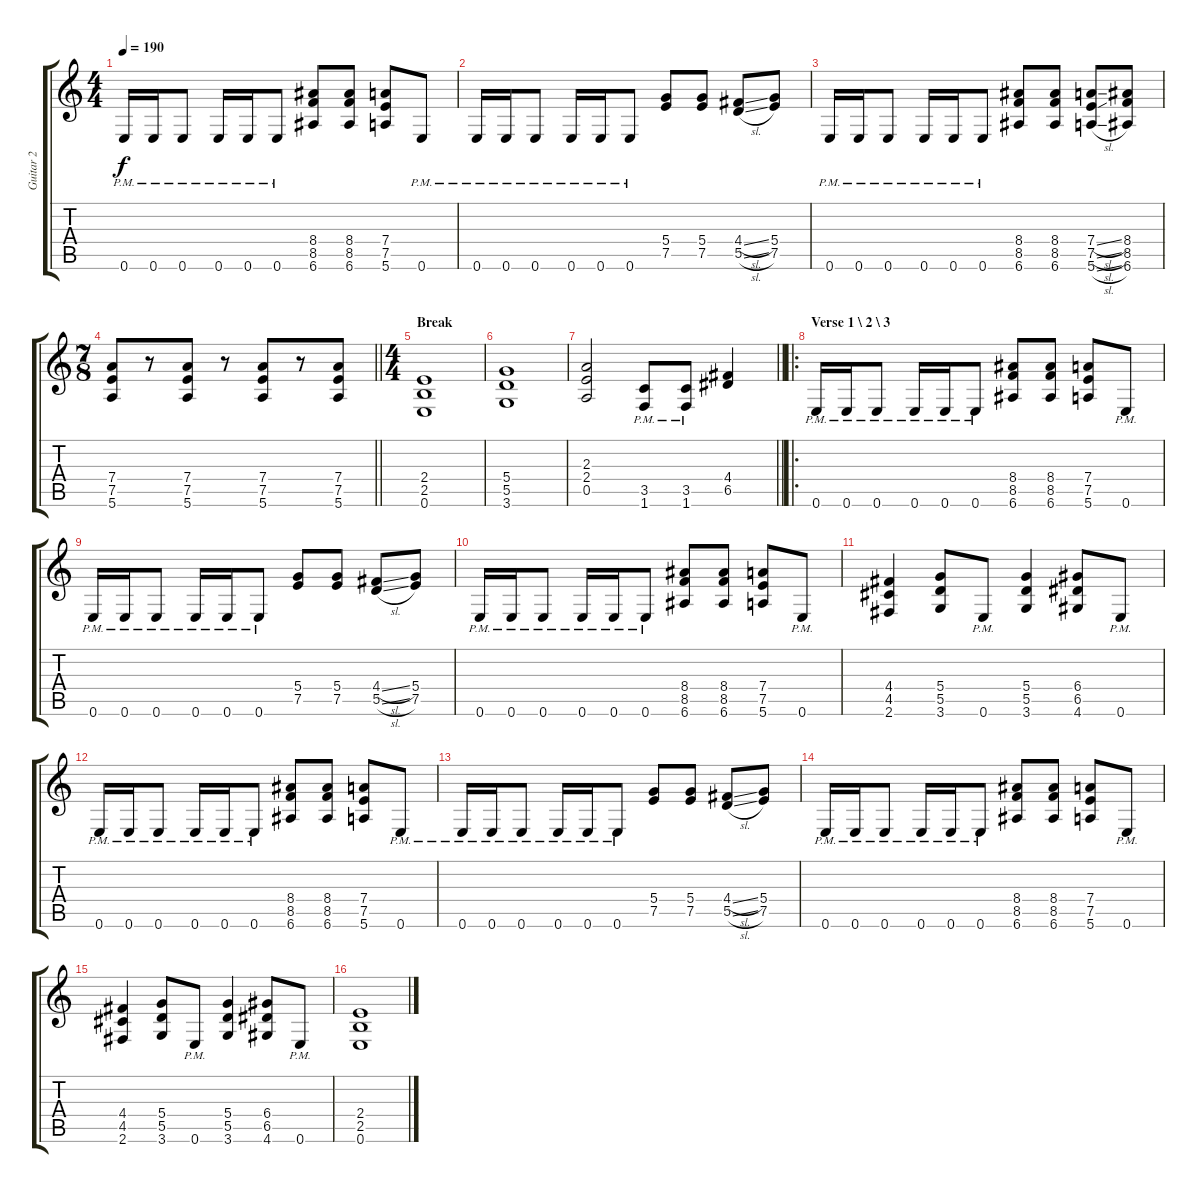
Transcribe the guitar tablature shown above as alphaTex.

\track ("Guitar 2" "Guitar 2") {instrument distortionguitar}
\staff {score tabs}
\tuning (E4 B3 G3 D3 A2 E2) {hide}
\ts (4 4)
\tempo 190
\clef g2
\ks c
0.6{pm}.16{dy f} 0.6{pm}.16{beam merge} 0.6{pm}.8{beam split} 0.6{pm}.16 0.6{pm}.16{beam merge} 0.6{pm}.8{beam split} (8.4 8.5 6.6).8{beam merge} (8.4 8.5 6.6).8 (7.4 7.5 5.6).8 0.6{pm}.8 |
0.6{pm}.16 0.6{pm}.16 0.6{pm}.8 0.6{pm}.16 0.6{pm}.16 0.6{pm}.8 (5.4 7.5).8 (5.4 7.5).8 (4.4{sl} 5.5{sl}).8 (5.4 7.5).8 |
0.6{pm}.16 0.6{pm}.16 0.6{pm}.8 0.6{pm}.16 0.6{pm}.16 0.6{pm}.8 (8.4 8.5 6.6).8 (8.4 8.5 6.6).8 (7.4{sl} 7.5{sl} 5.6{sl}).8 (8.4 8.5 6.6).8 |
\ts (7 8)
\barLineRight lightlight
(7.4 7.5 5.6).8 r.8 (7.4 7.5 5.6).8 r.8 (7.4 7.5 5.6).8 r.8 (7.4 7.5 5.6).8 |
\ts (4 4)
\section ("" "Break")
(2.4 2.5 0.6).1 |
(5.4 5.5 3.6).1 |
\barLineRight lightlight
(2.3 2.4 0.5).2 (3.5{pm} 1.6{pm}).8 (3.5{pm} 1.6{pm}).8 (4.4 6.5).4 |
\ro
\section ("" "Verse 1 \\ 2 \\ 3")
0.6{pm}.16 0.6{pm}.16{beam merge} 0.6{pm}.8{beam split} 0.6{pm}.16 0.6{pm}.16{beam merge} 0.6{pm}.8{beam split} (8.4 8.5 6.6).8{beam merge} (8.4 8.5 6.6).8 (7.4 7.5 5.6).8 0.6{pm}.8 |
0.6{pm}.16 0.6{pm}.16 0.6{pm}.8 0.6{pm}.16 0.6{pm}.16 0.6{pm}.8 (5.4 7.5).8 (5.4 7.5).8 (4.4{sl} 5.5{sl}).8 (5.4 7.5).8 |
0.6{pm}.16 0.6{pm}.16 0.6{pm}.8 0.6{pm}.16 0.6{pm}.16 0.6{pm}.8 (8.4 8.5 6.6).8 (8.4 8.5 6.6).8 (7.4 7.5 5.6).8 0.6{pm}.8 |
(4.4 4.5 2.6).4 (5.4 5.5 3.6).8 0.6{pm}.8 (5.4 5.5 3.6).4 (6.4 6.5 4.6).8 0.6{pm}.8 |
0.6{pm}.16 0.6{pm}.16{beam merge} 0.6{pm}.8{beam split} 0.6{pm}.16 0.6{pm}.16{beam merge} 0.6{pm}.8{beam split} (8.4 8.5 6.6).8{beam merge} (8.4 8.5 6.6).8 (7.4 7.5 5.6).8 0.6{pm}.8 |
0.6{pm}.16 0.6{pm}.16 0.6{pm}.8 0.6{pm}.16 0.6{pm}.16 0.6{pm}.8 (5.4 7.5).8 (5.4 7.5).8 (4.4{sl} 5.5{sl}).8 (5.4 7.5).8 |
0.6{pm}.16 0.6{pm}.16 0.6{pm}.8 0.6{pm}.16 0.6{pm}.16 0.6{pm}.8 (8.4 8.5 6.6).8 (8.4 8.5 6.6).8 (7.4 7.5 5.6).8 0.6{pm}.8 |
(4.4 4.5 2.6).4 (5.4 5.5 3.6).8 0.6{pm}.8 (5.4 5.5 3.6).4 (6.4 6.5 4.6).8 0.6{pm}.8 |
(2.4 2.5 0.6).1
